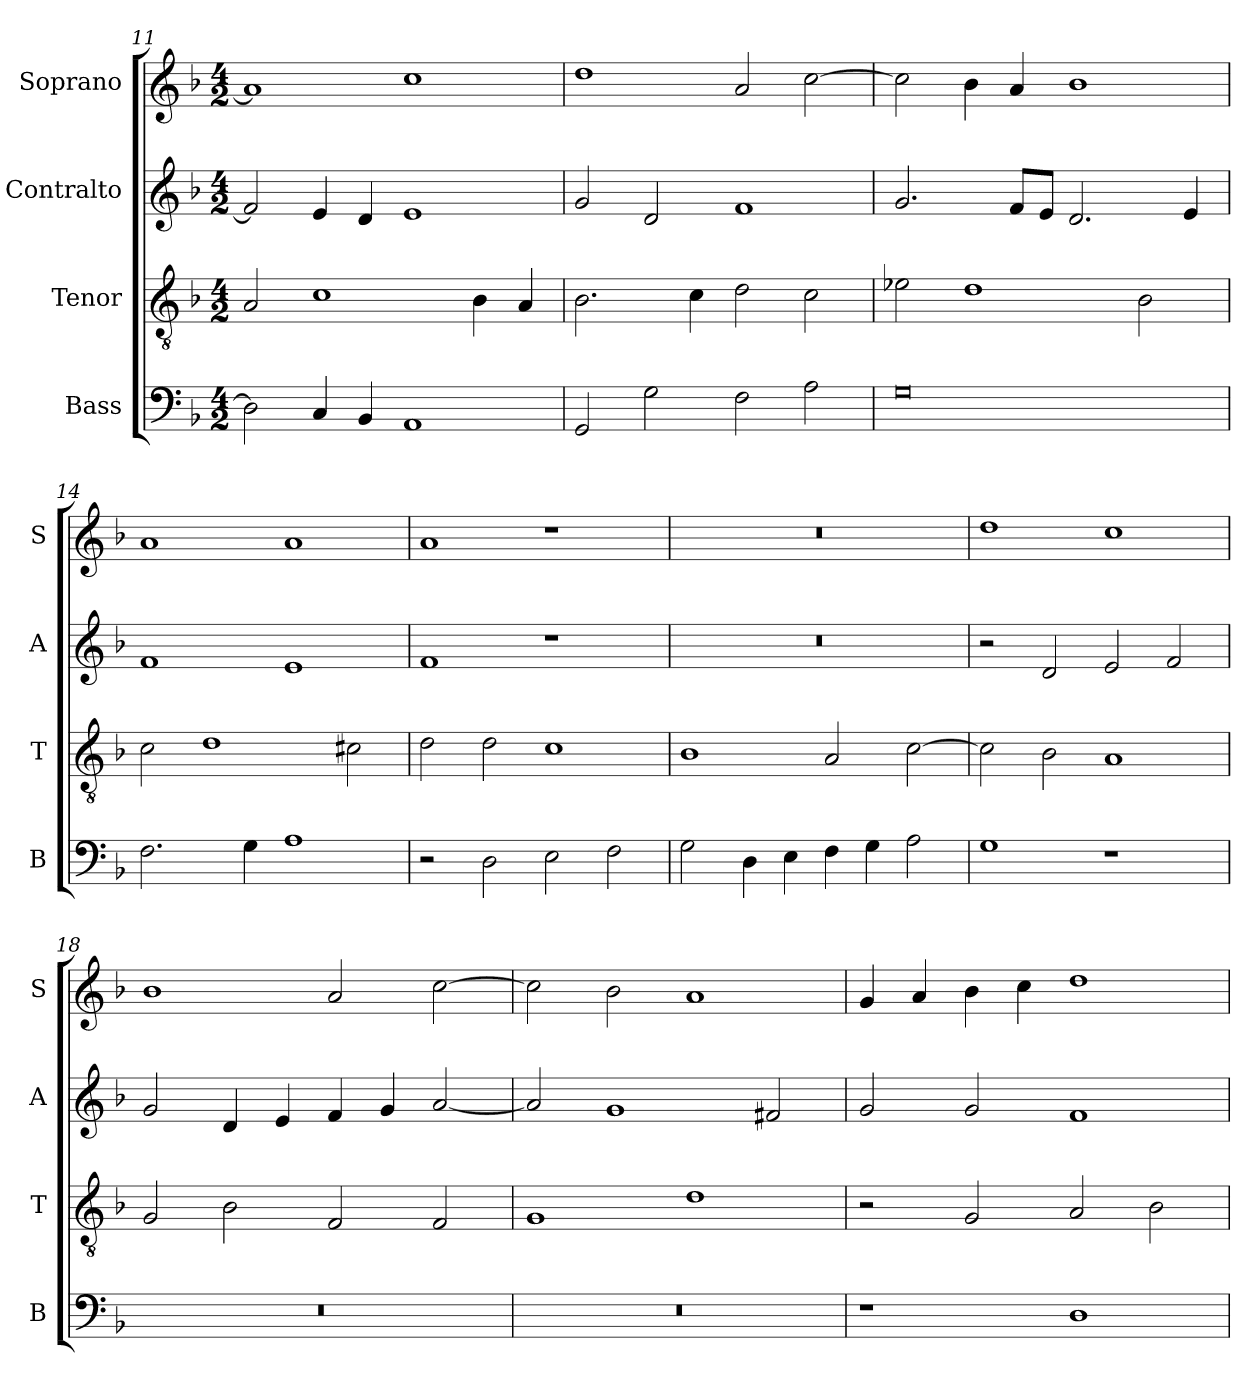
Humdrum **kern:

**kern	**kern	**kern	**kern
*part4	*part3	*part2	*part1
*staff4	*staff3	*staff2	*staff1
*I"Bass	*I"Tenor	*I"Contralto	*I"Soprano
*I'B	*I'T	*I'A	*I'S
*clefF4	*clefGv2	*clefG2	*clefG2
*k[b-]	*k[b-]	*k[b-]	*k[b-]
*G:dor	*G:dor	*G:dor	*G:dor
*M4/2	*M4/2	*M4/2	*M4/2
=11	=11	=11	=11
2D]	2A	2f]	1a]
4C	1c	4e	.
4BB-	.	4d	.
1AA	.	1e	1cc
.	4B-	.	.
.	4A	.	.
=12	=12	=12	=12
2GG	2.B-	2g	1dd
2G	.	2d	.
.	4c	.	.
2F	2d	1f	2a
2A	2c	.	[2cc
=13	=13	=13	=13
0G	2e-X	2.g	2cc]
.	1d	.	4b-
.	.	8f/L	4a
.	.	8e/J	.
.	.	2.d	1b-
.	2B-	.	.
.	.	4e	.
=14	=14	=14	=14
2.F	2c	1f	1a
.	1d	.	.
4G	.	.	.
1A	.	1e	1a
.	2c#X	.	.
=15	=15	=15	=15
2r	2d	1f	1a
2D	2d	.	.
2E	1c	1r	1r
2F	.	.	.
=16	=16	=16	=16
2G	1B-	0r	0r
4D	.	.	.
4E	.	.	.
4F	2A	.	.
4G	.	.	.
2A	[2c	.	.
=17	=17	=17	=17
1G	2c]	2r	1dd
.	2B-	2d	.
1r	1A	2e	1cc
.	.	2f	.
=18	=18	=18	=18
0r	2G	2g	1b-
.	2B-	4d	.
.	.	4e	.
.	2F	4f	2a
.	.	4g	.
.	2F	[2a	[2cc
=19	=19	=19	=19
0r	1G	2a]	2cc]
.	.	1g	2b-
.	1d	.	1a
.	.	2f#X	.
=20	=20	=20	=20
1r	2r	2g	4g
.	.	.	4a
.	2G	2g	4b-
.	.	.	4cc
1D	2A	1f	1dd
.	2B-	.	.
=	=	=	=
*-	*-	*-	*-
